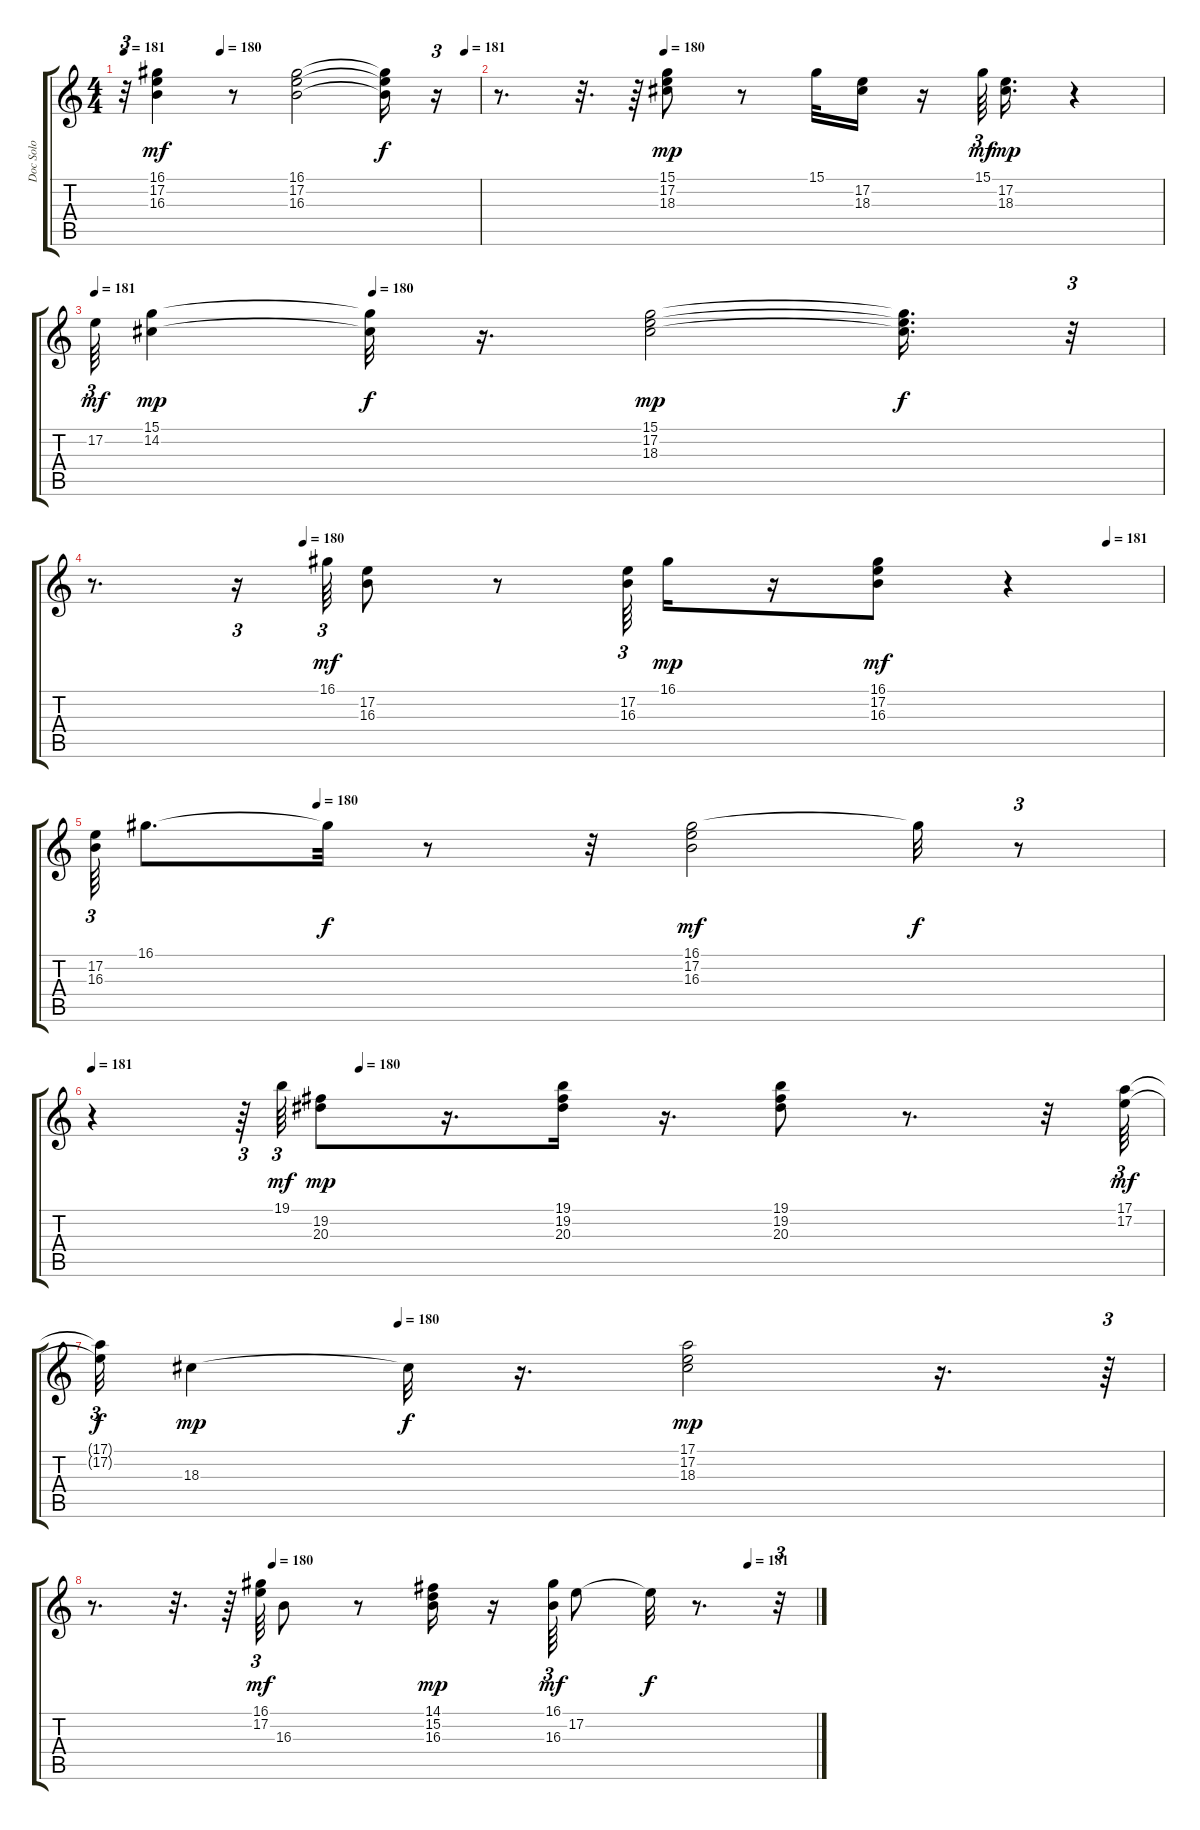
\track ("Doc Solo" "Doc Solo") {instrument tremolostrings}
\staff {score tabs}
\tuning (E4 B3 G3 D3 A2 E2) {hide}
\ts (4 4)
\tempo 181
\tempo (180 0.2708333333333333)
\tempo (181 0.9583333333333334)
\clef g2
\ks c
r.32{tu (3 2) dy mp} (16.1 17.2 16.3).4{dy mf} r.8 (16.1 17.2 16.3).2 (16.1{t} 17.2{t} 16.3{t}).16{dy f} r.16{tu (3 2)} |
\tempo (180 0.25)
r.8{d} r.32{d} r.64 (15.1 17.2 18.3).8{dy mp} r.8 15.1.32 (17.2 18.3).16 r.16 15.1.64{tu (3 2) dy mf} (17.2 18.3).16{d dy mp} r.4 |
\tempo 181
\tempo (180 0.2604166666666667)
17.2.64{tu (3 2) dy mf} (15.1 14.2).4{dy mp} (15.1{t} 14.2{t}).32{dy f} r.16{d} (15.1 17.2 18.3).2{dy mp} (15.1{t} 17.2{t} 18.3{t}).16{d dy f} r.32{tu (3 2)} |
\tempo (180 0.19791666666666666)
\tempo (181 0.9479166666666666)
r.8{d} r.16{tu (3 2)} 16.1.64{tu (3 2) dy mf} (17.2 16.3).8 r.8 (17.2 16.3).64{tu (3 2)} 16.1.16{dy mp} r.16 (16.1 17.2 16.3).8{dy mf} r.4 |
\tempo (180 0.20833333333333334)
(17.2 16.3).64{tu (3 2)} 16.1.8{d} 16.1{t}.32{dy f} r.8 r.32 (16.1 17.2 16.3).2{dy mf} 16.1{t}.32{dy f} r.8{tu (3 2)} |
\tempo 181
\tempo (180 0.25)
r.4 r.64{tu (3 2)} 19.1.64{tu (3 2) dy mf} (19.2 20.3).8{dy mp} r.16{d} (19.1 19.2 20.3).16 r.16{d} (19.1 19.2 20.3).8 r.8{d} r.32 (17.1 17.2).64{tu (3 2) dy mf} |
\tempo (180 0.28125)
(17.1{t} 17.2{t}).32{tu (3 2) dy f} 18.3.4{dy mp} 18.3{t}.32{dy f} r.16{d} (17.1 17.2 18.3).2{dy mp} r.16{d} r.64{tu (3 2)} |
\tempo (180 0.25)
\tempo (181 0.90625)
r.8{d} r.32{d} r.64 (16.1 17.2).64{tu (3 2) dy mf} 16.3.8 r.8 (14.1 15.2 16.3).16{dy mp} r.16 (16.1 16.3).64{tu (3 2) dy mf} 17.2.8 17.2{t}.32{dy f} r.8{d} r.32{tu (3 2)}
